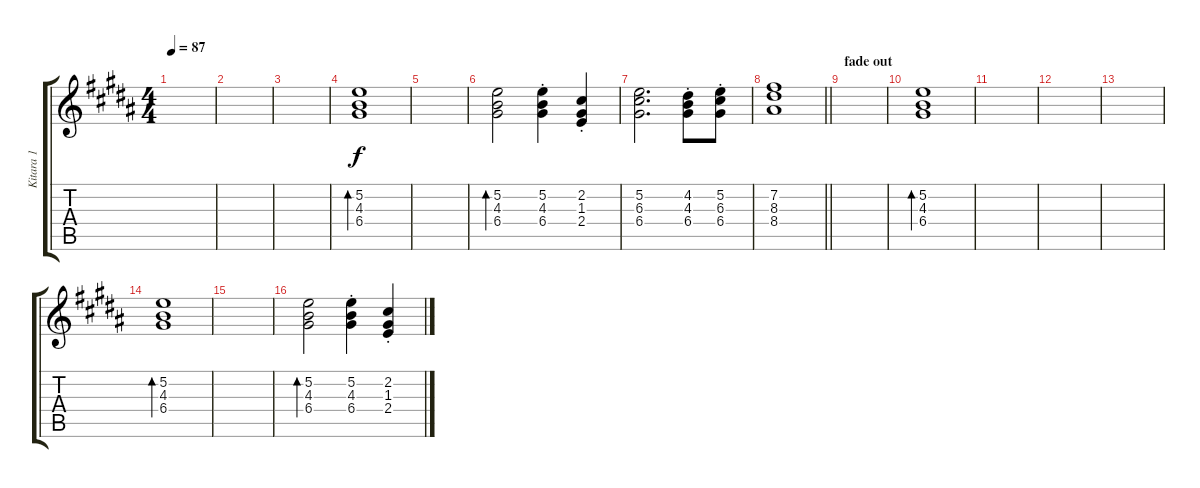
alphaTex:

\track ("Kitara 1" "Kitara 1") {instrument electricguitarjazz}
\staff {score tabs}
\tuning (E4 B3 G3 D3 A2 E2) {hide}
\ts (4 4)
\tempo 87
\clef g2
\ks g#minor
|
|
|
(5.2 4.3 6.4).1{bd 30} |
|
(5.2 4.3 6.4).2{bd 30} (5.2{st} 4.3{st} 6.4{st}).4 (2.2{st} 1.3{st} 2.4{st}).4 |
(5.2 6.3 6.4).2{d} (4.2{st} 4.3{st} 6.4{st}).8 (5.2{st} 6.3{st} 6.4{st}).8 |
\barLineRight lightlight
(7.2 8.3 8.4).1 |
\section ("" "fade out")
|
(5.2 4.3 6.4).1{bd 30} |
|
|
|
(5.2 4.3 6.4).1{bd 30 volume 0} |
|
(5.2 4.3 6.4).2{bd 30} (5.2{st} 4.3{st} 6.4{st}).4 (2.2{st} 1.3{st} 2.4{st}).4
